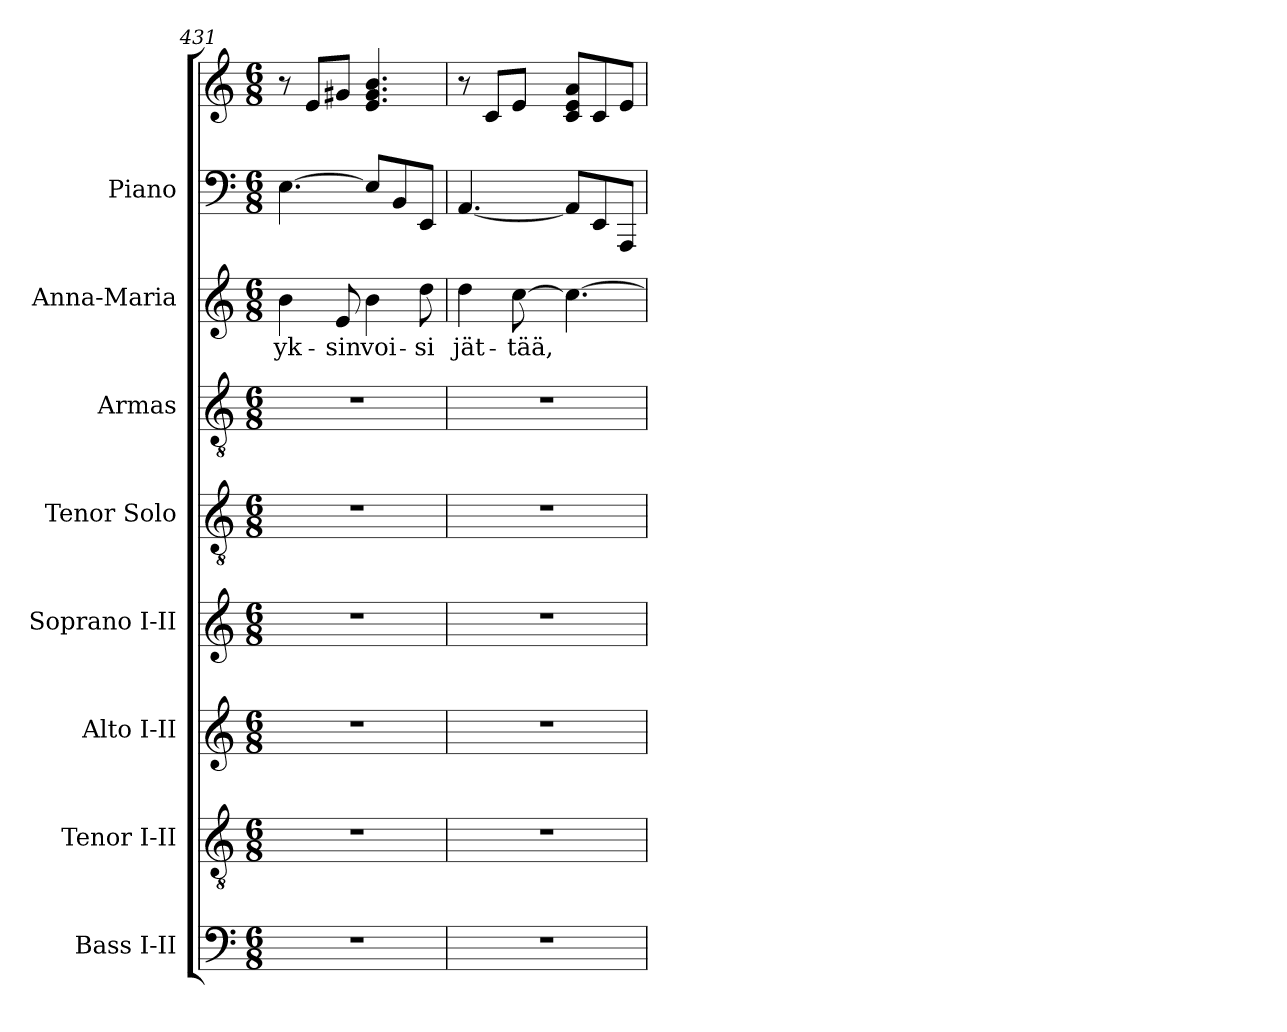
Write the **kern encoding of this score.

**kern	**kern	**kern	**kern	**kern	**kern	**kern	**text	**kern	**kern
*part8	*part7	*part6	*part5	*part4	*part3	*part2	*part2	*part1	*part1
*staff9	*staff8	*staff7	*staff6	*staff5	*staff4	*staff3	*staff3	*staff2	*staff1
*I"Bass I-II	*I"Tenor I-II	*I"Alto I-II	*I"Soprano I-II	*I"Tenor Solo	*I"Armas	*I"Anna-Maria	*	*I"Piano	*
*I'B.	*I'T.	*I'A.	*I'S.	*I'T. Solo	*I'Armas	*I'A-M	*	*I'Pno.	*
*clefF4	*clefGv2	*clefG2	*clefG2	*clefGv2	*clefGv2	*clefG2	*	*clefF4	*clefG2
*	*ITrd7c12	*	*	*ITrd7c12	*ITrd7c12	*	*	*	*
*k[]	*k[]	*k[]	*k[]	*k[]	*k[]	*k[]	*	*k[]	*k[]
*C:	*C:	*C:	*C:	*C:	*C:	*C:	*	*C:	*C:
*M6/8	*M6/8	*M6/8	*M6/8	*M6/8	*M6/8	*M6/8	*	*M6/8	*M6/8
=431	=431	=431	=431	=431	=431	=431	=431	=431	=431
!LO:N:vis=1	!LO:N:vis=1	!LO:N:vis=1	!LO:N:vis=1	!LO:N:vis=1	!LO:N:vis=1	!	!	!	!
!	!	!	!	!	!	!	!LO:LY:b:color=#000000	!	!
2.r	2.r	2.r	2.r	2.r	2.r	4bi\	yk-	[>4.Ei\	8r
.	.	.	.	.	.	.	.	.	8ei/L
!	!	!	!	!	!	!	!LO:LY:b:color=#000000	!	!
.	.	.	.	.	.	8ei/	-sin	.	8g#Xi/J
!	!	!	!	!	!	!	!LO:LY:b:color=#000000	!	!
.	.	.	.	.	.	4bi\	voi-	8Ei/L]	4.ei/ 4.g#i 4.bi
.	.	.	.	.	.	.	.	8BBi/	.
!	!	!	!	!	!	!	!LO:LY:b:color=#000000	!	!
.	.	.	.	.	.	8ddi\	-si	8EEi/J	.
=432	=432	=432	=432	=432	=432	=432	=432	=432	=432
!LO:N:vis=1	!LO:N:vis=1	!LO:N:vis=1	!LO:N:vis=1	!LO:N:vis=1	!LO:N:vis=1	!	!	!	!
!	!	!	!	!	!	!	!LO:LY:b:color=#000000	!	!
2.r	2.r	2.r	2.r	2.r	2.r	4ddi\	jät-	[<4.AAi/	8r
.	.	.	.	.	.	.	.	.	8ci/L
!	!	!	!	!	!	!	!LO:LY:b:color=#000000	!	!
.	.	.	.	.	.	[>8cci\	-tää,	.	8ei/J
.	.	.	.	.	.	4.cci\_>	.	8AAi/L]	8ci/ 8ei 8aiL
.	.	.	.	.	.	.	.	8EEi/	8ci/
.	.	.	.	.	.	.	.	8AAAi/J	8ei/J
=	=	=	=	=	=	=	=	=	=
*-	*-	*-	*-	*-	*-	*-	*-	*-	*-
